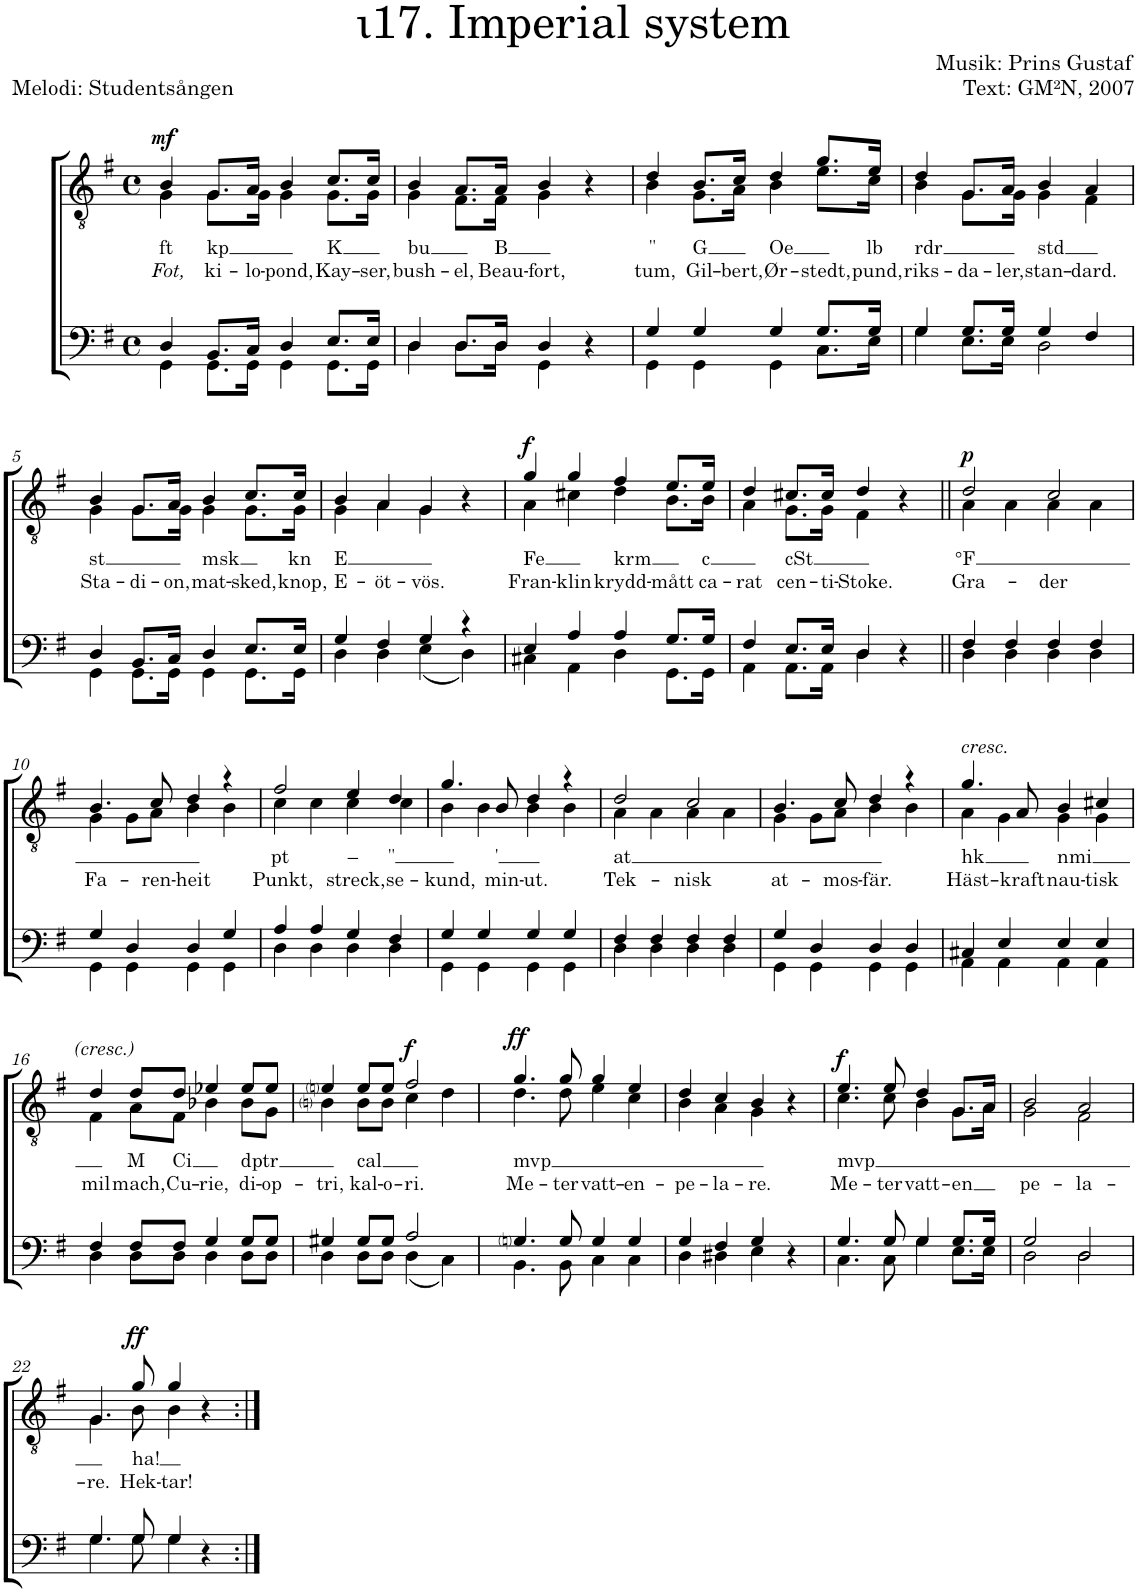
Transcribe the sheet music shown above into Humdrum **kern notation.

**kern	**kern	**text	**text	**dynam
*part2	*part1	*part1	*part1	*part1
*staff2	*staff1	*staff1	*staff1	*staff1
*I"B  B	*I"T	*	*	*
*clefF4	*clefGv2	*	*	*
*k[f#]	*k[f#]	*	*	*
*G:	*G:	*	*	*
*M4/4	*M4/4	*	*	*
*met(c)	*met(c)	*	*	*
=1	=1	=1	=1	=1
*^	*	*	*	*
!	!	!	!LO:LY:b	!LO:LY:b	!LO:DY:a
*	*	*^	*	*	*
4D/	4GG\	4B/	4G\	ft	Fot,	mf
!	!	!	!	!LO:LY:b	!LO:LY:b	!
8.BB/L	8.GG\L	8.G/L	8.G\L	kp	-ki-	.
!	!	!	!	!	!LO:LY:b	!
16C/Jk	16GG\Jk	16A/Jk	16G\Jk	.	-lo-	.
!	!	!	!	!	!LO:LY:b	!
4D/	4GG\	4B/	4G\	.	-pond,	.
!	!	!	!	!LO:LY:b	!LO:LY:b	!
8.E/L	8.GG\L	8.c/L	8.G\L	K	Kay-	.
!	!	!	!	!	!LO:LY:b	!
16E/Jk	16GG\Jk	16c/Jk	16G\Jk	.	-ser,	.
=2	=2	=2	=2	=2	=2	=2
!	!	!	!	!LO:LY:b	!LO:LY:b	!
4D/	4D\	4B/	4G\	bu	bush-	.
!	!	!	!	!	!LO:LY:b	!
8.D/L	8.D\L	8.A/L	8.F#\L	.	-el,	.
!	!	!	!	!LO:LY:b	!LO:LY:b	!
16D/Jk	16D\Jk	16A/Jk	16F#\Jk	B	Beau-	.
!	!	!	!	!	!LO:LY:b	!
4D/	4GG\	4B/	4G\	.	-fort,	.
4r	4ryy	4r	4ryy	.	.	.
=3	=3	=3	=3	=3	=3	=3
!	!	!	!	!LO:LY:b	!LO:LY:b	!
4G/	4GG\	4d/	4B\	"	tum,	.
!	!	!	!	!LO:LY:b	!LO:LY:b	!
4G/	4GG\	8.B/L	8.G\L	G	Gil-	.
!	!	!	!	!	!LO:LY:b	!
.	.	16c/Jk	16A\Jk	.	-bert,	.
!	!	!	!	!LO:LY:b	!LO:LY:b	!
4G/	4GG\	4d/	4B\	Oe	Ør-	.
!	!	!	!	!	!LO:LY:b	!
8.G/L	8.C\L	8.g/L	8.e\L	.	-stedt,	.
!	!	!	!	!LO:LY:b	!LO:LY:b	!
16G/Jk	16E\Jk	16e/Jk	16c\Jk	lb	pund,	.
=4	=4	=4	=4	=4	=4	=4
!	!	!	!	!LO:LY:b	!LO:LY:b	!
4G/	4G\	4d/	4B\	rdr	riks-	.
!	!	!	!	!	!LO:LY:b	!
8.G/L	8.E\L	8.G/L	8.G\L	.	-da-	.
!	!	!	!	!	!LO:LY:b	!
16G/Jk	16E\Jk	16A/Jk	16G\Jk	.	-ler,	.
!	!	!	!	!LO:LY:b	!LO:LY:b	!
4G/	2D\	4B/	4G\	std	stan-	.
!	!	!	!	!	!LO:LY:b	!
4F#/	.	4A/	4F#\	.	-dard.	.
!!LO:LB:g=z	!!
=5	=5	=5	=5	=5	=5	=5
!	!	!	!	!LO:LY:b	!LO:LY:b	!
4D/	4GG\	4B/	4G\	st	Sta-	.
!	!	!	!	!	!LO:LY:b	!
8.BB/L	8.GG\L	8.G/L	8.G\L	.	-di-	.
!	!	!	!	!	!LO:LY:b	!
16C/Jk	16GG\Jk	16A/Jk	16G\Jk	.	-on,	.
!	!	!	!	!LO:LY:b	!LO:LY:b	!
4D/	4GG\	4B/	4G\	msk	mat-	.
!	!	!	!	!	!LO:LY:b	!
8.E/L	8.GG\L	8.c/L	8.G\L	.	-sked,	.
!	!	!	!	!LO:LY:b	!LO:LY:b	!
16E/Jk	16GG\Jk	16c/Jk	16G\Jk	kn	knop,	.
=6	=6	=6	=6	=6	=6	=6
!	!	!	!	!LO:LY:b	!LO:LY:b	!
4G/	4D\	4B/	4G\	E	E-	.
!	!	!	!	!	!LO:LY:b	!
4F#/	4D\	4A/	4A\	.	-öt-	.
!	!	!	!	!	!LO:LY:b	!
4G/	(<4E\	4G/	4G\	.	-vös.	.
4r	4D\)	4r	4ryy	.	.	.
=7	=7	=7	=7	=7	=7	=7
!	!	!	!	!LO:LY:b	!LO:LY:b	!LO:DY:a
4E/	4C#X\	4g/	4A\	Fe	Fran-	f
!	!	!	!	!	!LO:LY:b	!
4A/	4AA\	4g/	4c#X\	.	-klin	.
!	!	!	!	!LO:LY:b	!LO:LY:b	!
4A/	4D\	4f#/	4d\	krm	krydd-	.
!	!	!	!	!	!LO:LY:b	!
8.G/L	8.GG\L	8.e/L	8.B\L	.	-mått	.
!	!	!	!	!LO:LY:b	!LO:LY:b	!
16G/Jk	16GG\Jk	16e/Jk	16B\Jk	c	ca-	.
=8	=8	=8	=8	=8	=8	=8
!	!	!	!	!	!LO:LY:b	!
4F#/	4AA\	4d/	4A\	.	-rat	.
!	!	!	!	!LO:LY:b	!LO:LY:b	!
8.E/L	8.AA\L	8.c#X/L	8.G\L	cSt	cen-	.
!	!	!	!	!	!LO:LY:b	!
16E/Jk	16AA\Jk	16c#/Jk	16G\Jk	.	-ti-	.
!	!	!	!	!	!LO:LY:b	!
4D/	4D\	4d/	4F#\	.	-Stoke.	.
4r	4ryy	4r	4ryy	.	.	.
=9||	=9||	=9||	=9||	=9||	=9||	=9||
!	!	!	!	!LO:LY:b	!LO:LY:b	!LO:DY:a
4F#/	4D\	2d/	4A\	°F	Gra-	p
4F#/	4D\	.	4A\	.	.	.
!	!	!	!	!	!LO:LY:b	!
4F#/	4D\	2c/	4A\	.	-der	.
4F#/	4D\	.	4A\	.	.	.
!!LO:LB:g=z	!!
=10	=10	=10	=10	=10	=10	=10
!	!	!	!	!	!LO:LY:b	!
4G/	4GG\	4.B/	4G\	.	Fa-	.
4D/	4GG\	.	8G\L	.	.	.
!	!	!	!	!	!LO:LY:b	!
.	.	8c/	8A\J	.	-ren-	.
!	!	!	!	!	!LO:LY:b	!
4D/	4GG\	4d/	4B\	.	-heit	.
4G/	4GG\	4r	4B\	.	.	.
=11	=11	=11	=11	=11	=11	=11
!	!	!	!	!LO:LY:b	!LO:LY:b	!
4A/	4D\	2f#/	4c\	pt	Punkt,	.
4A/	4D\	.	4c\	.	.	.
!	!	!	!	!LO:LY:b	!LO:LY:b	!
4G/	4D\	4e/	4c\	–	streck,	.
!	!	!	!	!LO:LY:b	!LO:LY:b	!
4F#/	4D\	4d/	4c\	"	se-	.
=12	=12	=12	=12	=12	=12	=12
!	!	!	!	!	!LO:LY:b	!
4G/	4GG\	4.g/	4B\	.	-kund,	.
4G/	4GG\	.	4B\	.	.	.
!	!	!	!	!LO:LY:b	!LO:LY:b	!
.	.	8B/	.	'	min-	.
!	!	!	!	!	!LO:LY:b	!
4G/	4GG\	4d/	4B\	.	-ut.	.
4G/	4GG\	4r	4B\	.	.	.
=13	=13	=13	=13	=13	=13	=13
!	!	!	!	!LO:LY:b	!LO:LY:b	!
4F#/	4D\	2d/	4A\	at	Tek-	.
4F#/	4D\	.	4A\	.	.	.
!	!	!	!	!	!LO:LY:b	!
4F#/	4D\	2c/	4A\	.	-nisk	.
4F#/	4D\	.	4A\	.	.	.
=14	=14	=14	=14	=14	=14	=14
!	!	!	!	!	!LO:LY:b	!
4G/	4GG\	4.B/	4G\	.	at-	.
4D/	4GG\	.	8G\L	.	.	.
!	!	!	!	!	!LO:LY:b	!
.	.	8c/	8A\J	.	-mos-	.
!	!	!	!	!	!LO:LY:b	!
4D/	4GG\	4d/	4B\	.	-fär.	.
4D/	4GG\	4r	4B\	.	.	.
=15	=15	=15	=15	=15	=15	=15
!	!	!LO:TX:a:i:t=cresc.	!	!	!	!
!	!	!	!	!LO:LY:b	!LO:LY:b	!
4C#X/	4AA\	4.g/	4A\	hk	Häst-	.
4E/	4AA\	.	4G\	.	.	.
!	!	!	!	!	!LO:LY:b	!
.	.	8A/	.	.	-kraft	.
!	!	!	!	!LO:LY:b	!LO:LY:b	!
4E/	4AA\	4B/	4G\	nmi	nau-	.
!	!	!	!	!	!LO:LY:b	!
4E/	4AA\	4c#X/	4G\	.	-tisk	.
!!LO:LB:g=z	!!
=16	=16	=16	=16	=16	=16	=16
!	!	!	!	!	!LO:LY:b	!
4F#/	4D\	4d/	4F#\	.	-mil	.
!	!	!	!	!LO:LY:b	!LO:LY:b	!
8F#/L	8D\L	8d/L	8A\L	M	mach,	.
!	!	!	!	!LO:LY:b	!LO:LY:b	!
8F#/J	8D\J	8d/J	8F#\J	Ci	Cu-	.
!	!	!	!	!	!LO:LY:b	!
4G/	4D\	4e-X/	4B-X\	.	-rie,	.
!	!	!	!	!LO:LY:b	!LO:LY:b	!
8G/L	8D\L	8e-/L	8B-\L	dptr	di-	.
!	!	!	!	!	!LO:LY:b	!
8G/J	8D\J	8e-/J	8G\J	.	-op-	.
=17	=17	=17	=17	=17	=17	=17
!	!	!	!	!	!LO:LY:b	!
4G#X/	4D\	4eni/	4Bni\	.	-tri,	.
!	!	!	!	!LO:LY:b	!LO:LY:b	!
8G#/L	8D\L	8e/L	8B\L	cal	kal-	.
!	!	!	!	!	!LO:LY:b	!
8G#/J	8D\J	8e/J	8B\J	.	-o-	.
!	!	!	!	!	!LO:LY:b	!LO:DY:a
2A/	(<4D\	2f#/	4c\	.	-ri.	f
.	4C\)	.	4d\	.	.	.
=18	=18	=18	=18	=18	=18	=18
!	!	!	!	!LO:LY:b	!LO:LY:b	!LO:DY:a
4.Gni/	4.BB\	4.g/	4.d\	mvp	Me-	ff
!	!	!	!	!	!LO:LY:b	!
8G/	8BB\	8g/	8d\	.	-ter	.
!	!	!	!	!	!LO:LY:b	!
4G/	4C\	4g/	4e\	.	vatt-	.
!	!	!	!	!	!LO:LY:b	!
4G/	4C\	4e/	4c\	.	-en-	.
=19	=19	=19	=19	=19	=19	=19
!	!	!	!	!	!LO:LY:b	!
4G/	4D\	4d/	4B\	.	-pe-	.
!	!	!	!	!	!LO:LY:b	!
4F#/	4D#X\	4c/	4A\	.	-la-	.
!	!	!	!	!	!LO:LY:b	!
4G/	4E\	4B/	4G\	.	-re.	.
4r	4ryy	4r	4ryy	.	.	.
=20	=20	=20	=20	=20	=20	=20
!	!	!	!	!LO:LY:b	!LO:LY:b	!LO:DY:a
4.G/	4.C\	4.e/	4.c\	mvp	Me-	f
!	!	!	!	!	!LO:LY:b	!
8G/	8C\	8e/	8c\	.	-ter	.
!	!	!	!	!	!LO:LY:b	!
4G/	4G\	4d/	4B\	.	vatt-	.
!	!	!	!	!	!LO:LY:b	!
8.G/L	8.E\L	8.G/L	8.G\L	.	-en	.
16G/Jk	16E\Jk	16A/Jk	16A\Jk	.	.	.
=21	=21	=21	=21	=21	=21	=21
!	!	!	!	!	!LO:LY:b	!
2G/	2D\	2B/	2G\	.	pe-	.
!	!	!	!	!	!LO:LY:b	!
2D/	2D\	2A/	2F#\	.	-la-	.
!!LO:LB:g=z	!!
=22	=22	=22	=22	=22	=22	=22
!	!	!	!	!	!LO:LY:b	!
4.G/	4.G\	4.G/	4.G\	.	-re.	.
!	!	!	!	!LO:LY:b	!LO:LY:b	!LO:DY:a
8G/	8G\	8g/	8B\	ha!	Hek-	ff
!	!	!	!	!	!LO:LY:b	!
4G/	4G\	4g/	4B\	.	-tar!	.
4r	4ryy	4r	4ryy	.	.	.
*v	*v	*	*	*	*	*
*	*v	*v	*	*	*
=:|!	=:|!	=:|!	=:|!	=:|!
*-	*-	*-	*-	*-
